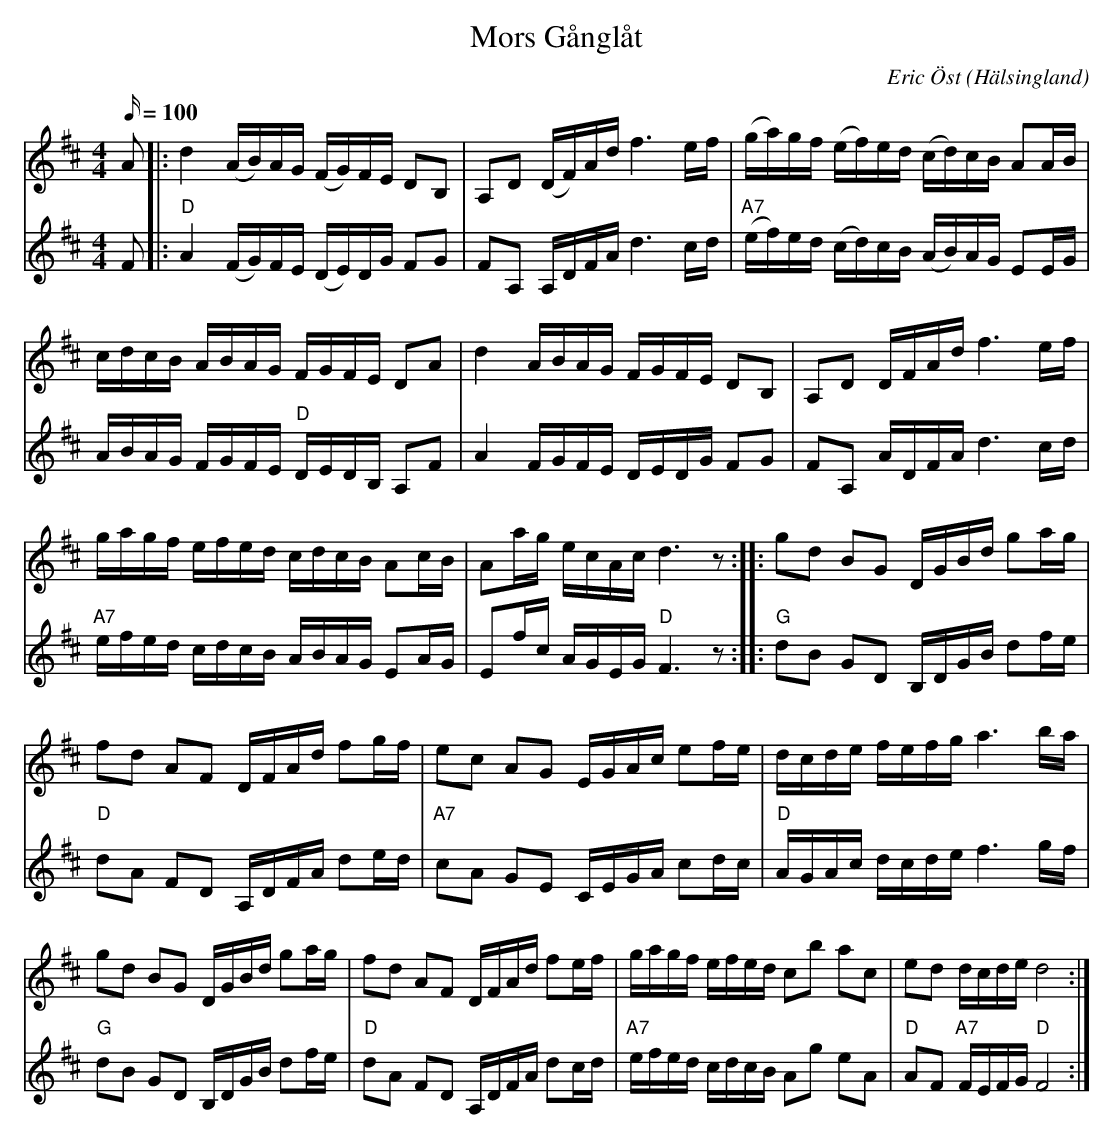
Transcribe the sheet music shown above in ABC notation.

X:1
T:Mors Gånglåt
C:Eric Öst
O:Hälsingland
M:4/4
L:1/16
K:D
Q:100
V:1
A2|: d4 (AB)AG (FG)FE D2B,2 | A,2D2 (DF)Ad f6 ef | (ga)gf (ef)ed (cd)cB A2AB |
cdcB ABAG FGFE D2A2 | d4 ABAG FGFE D2B,2 | A,2D2 DFAd f6 ef |
gagf efed cdcB A2cB | A2ag ecAc d6 z2 :: g2d2 B2G2 DGBd g2ag |
f2d2 A2F2 DFAd f2gf | e2c2 A2G2 EGAc e2fe | dcde fefg a6 ba |
g2d2 B2G2 DGBd g2ag | f2d2 A2F2 DFAd f2ef | gagf efed c2b2 a2c2 | e2d2 dcde d8  :|
V:2
F2 |:"D" A4 (FG)FE (DE)DG F2G2 | F2A,2 A,DFA d6 cd |"A7" (ef)ed (cd)cB (AB)AG E2EG |
ABAG FGFE "D"DEDB, A,2F2 | A4 FGFE DEDG F2G2 | F2A,2 ADFA d6 cd |
"A7"efed cdcB ABAG E2AG | E2fc AGEG "D"F6 z2 ::"G" d2B2 G2D2 B,DGB d2fe |
"D" d2A2 F2D2 A,DFA d2ed |"A7" c2A2 G2E2 CEGA c2dc |"D" AGAc dcde f6 gf |
"G" d2B2 G2D2 B,DGB d2fe |"D" d2A2 F2D2 A,DFA d2cd |"A7" efed cdcB A2g2 e2A2 |"D" A2F2 "A7" FEFG "D" F8 :|
